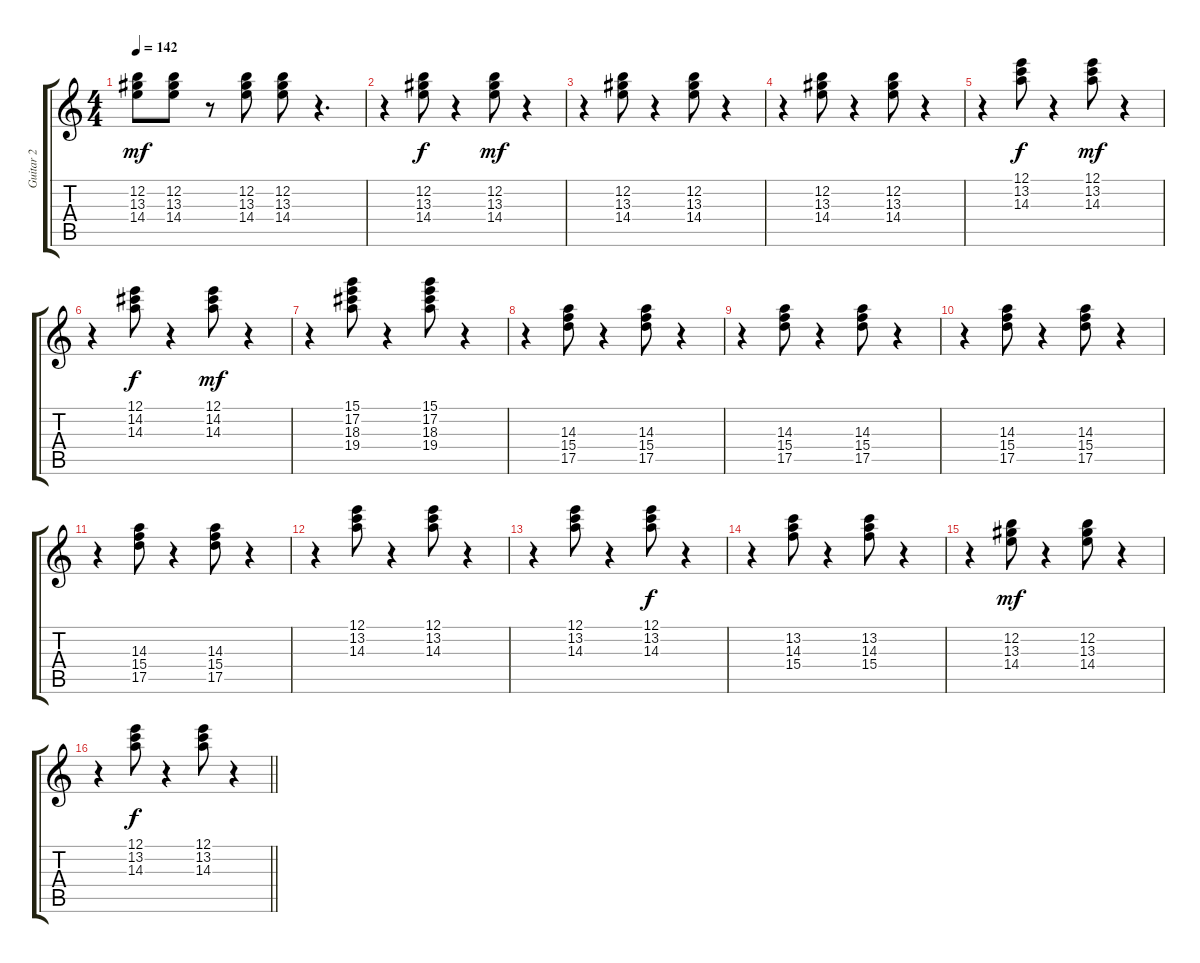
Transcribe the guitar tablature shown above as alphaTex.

\track ("Guitar 2" "Guitar 2") {instrument electricguitarclean}
\staff {score tabs}
\tuning (E4 B3 G3 D3 A2 E2) {hide}
\ts (4 4)
\tempo 142
\clef g2
\ks c
(12.2 13.3 14.4).8{dy mf} (12.2 13.3 14.4).8 r.8 (12.2 13.3 14.4).8 (12.2 13.3 14.4).8 r.4{d} |
r.4 (12.2 13.3 14.4).8{dy f} r.4 (12.2 13.3 14.4).8{dy mf} r.4 |
r.4 (12.2 13.3 14.4).8 r.4 (12.2 13.3 14.4).8 r.4 |
r.4 (12.2 13.3 14.4).8 r.4 (12.2 13.3 14.4).8 r.4 |
r.4 (12.1 13.2 14.3).8{dy f} r.4 (12.1 13.2 14.3).8{dy mf} r.4 |
r.4 (12.1 14.2 14.3).8{dy f} r.4 (12.1 14.2 14.3).8{dy mf} r.4 |
r.4 (15.1 17.2 18.3 19.4).8 r.4 (15.1 17.2 18.3 19.4).8 r.4 |
r.4 (14.3 15.4 17.5).8 r.4 (14.3 15.4 17.5).8 r.4 |
r.4 (14.3 15.4 17.5).8 r.4 (14.3 15.4 17.5).8 r.4 |
r.4 (14.3 15.4 17.5).8 r.4 (14.3 15.4 17.5).8 r.4 |
r.4 (14.3 15.4 17.5).8 r.4 (14.3 15.4 17.5).8 r.4 |
r.4 (12.1 13.2 14.3).8 r.4 (12.1 13.2 14.3).8 r.4 |
r.4 (12.1 13.2 14.3).8 r.4 (12.1 13.2 14.3).8{dy f} r.4 |
r.4 (13.2 14.3 15.4).8 r.4 (13.2 14.3 15.4).8 r.4 |
r.4 (12.2 13.3 14.4).8{dy mf} r.4 (12.2 13.3 14.4).8 r.4 |
\barLineRight lightlight
r.4 (12.1 13.2 14.3).8{dy f} r.4 (12.1 13.2 14.3).8 r.4
